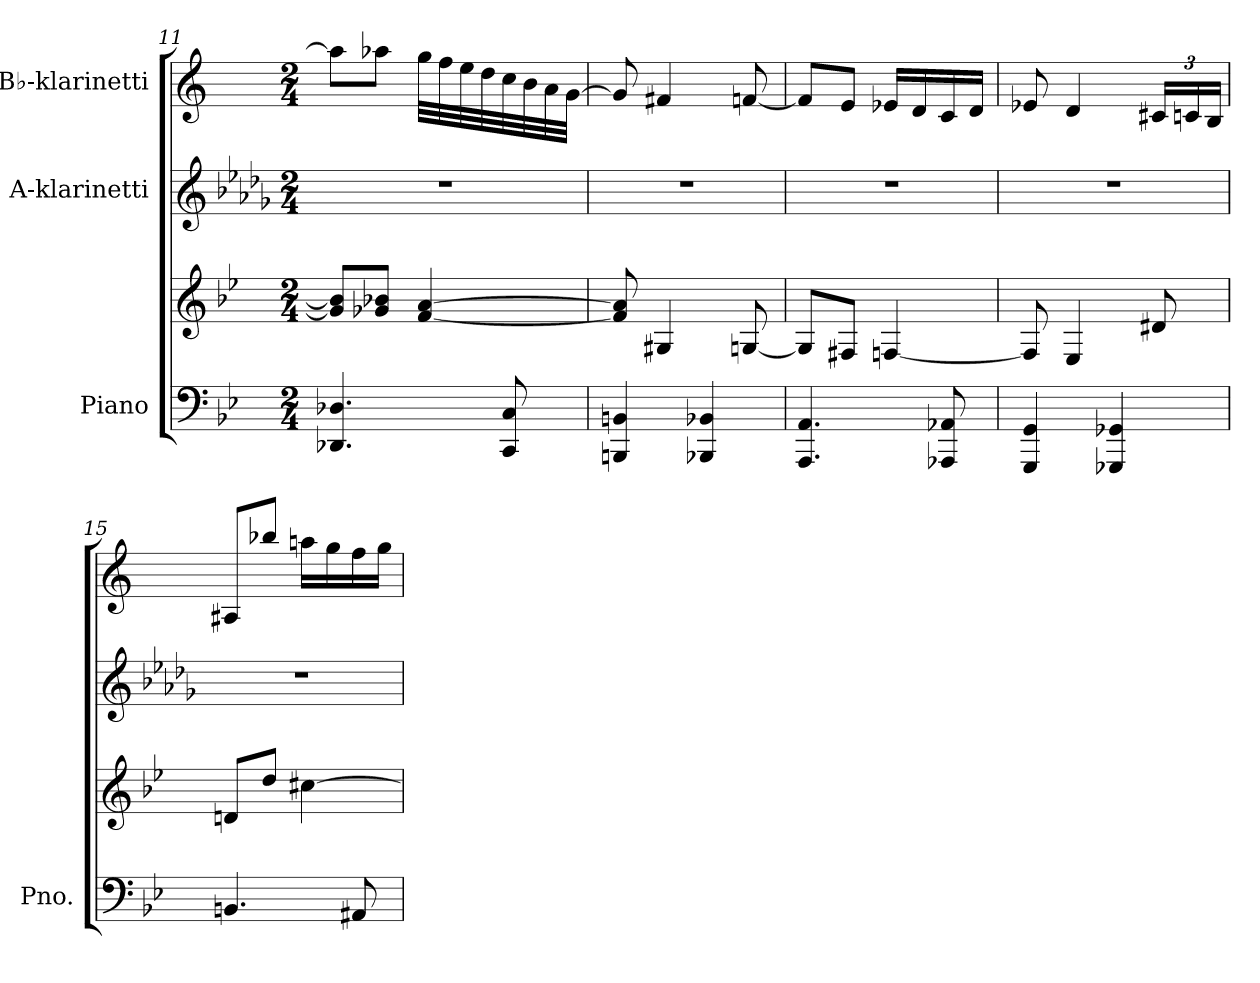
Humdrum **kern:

**kern	**kern	**kern	**kern
*part3	*part3	*part2	*part1
*staff4	*staff3	*staff2	*staff1
*I"Piano	*	*I"A-klarinetti	*I"B♭-klarinetti
*I'Pno.	*	*	*
!!LO:LB:g=z
*clefF4	*clefG2	*clefG2	*clefG2
*	*	*ITrd2c3	*ITrd1c2
*k[b-e-]	*k[b-e-]	*k[b-e-]	*k[b-e-]
*M2/4	*M2/4	*M2/4	*M2/4
=11	=11	=11	=11
4.DD-X/ 4.D-X/	8g/] 8b/]L	2r	8gg\L]
.	8g-X/ 8b-X/J	.	8gg-X\J
.	[4f/ [4a/	.	32ff\LLL
.	.	.	32ee-\
.	.	.	32dd\
.	.	.	32cc\
8CC/ 8C/	.	.	32b-\
.	.	.	32a\
.	.	.	32g\
.	.	.	[32f\JJJ
=12	=12	=12	=12
4BBBn/ 4BBn/	8f/] 8a/]	2r	8f/]
.	4G#X/	.	4en/
4BBB-X/ 4BB-X/	.	.	.
.	[8Gn/	.	[8e-X/
=13	=13	=13	=13
4.AAA/ 4.AA/	8G/L]	2r	8e-/L]
.	8F#X/J	.	8d/J
.	[4Fn/	.	16d-X/LL
.	.	.	16c/
8AAA-X/ 8AA-X/	.	.	16B-/
.	.	.	16c/JJ
=14	=14	=14	=14
4GGG/ 4GG/	8F/]	2r	8d-X/
.	4E-/	.	4c/
4GGG-X/ 4GG-X/	.	.	.
*	*	*	*Xbrackettup
.	8d#X/	.	24Bn/LL
.	.	.	24B-X/
.	.	.	24A/JJ
!!LO:PB:g=z
=15	=15	=15	=15
4.BBn/	8dn/L	2r	8G#X/L
.	8dd/J	.	8aa-X/J
.	[4cc#X\	.	16ggn\LL
.	.	.	16ff\
8AA#X/	.	.	16ee-\
.	.	.	16ff\JJ
=	=	=	=
*-	*-	*-	*-
